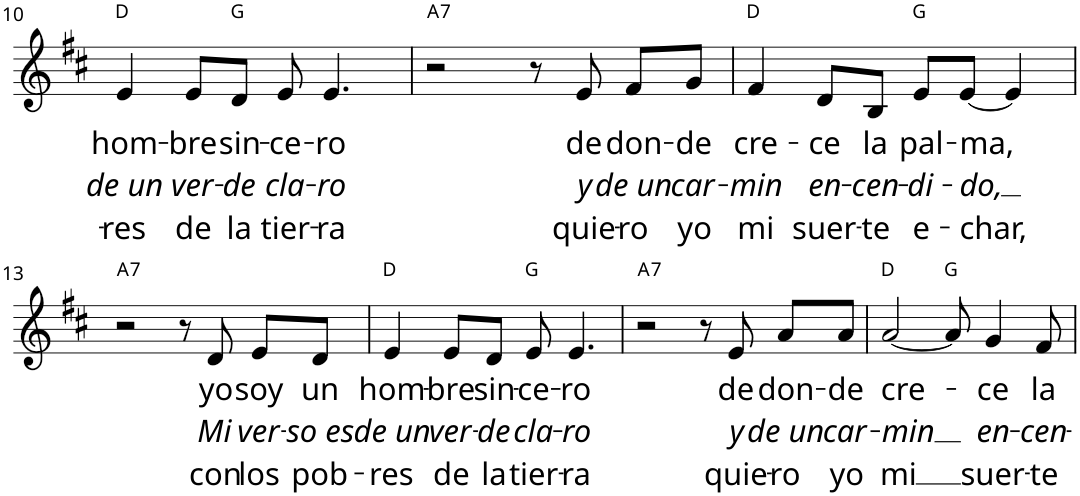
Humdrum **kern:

**kern	**text	**text	**text	**harte
*part1	*part1	*part1	*part1	*part1
*staff1	*staff1	*staff1	*staff1	*
!!LO:PB:g=z
*clefG2	*	*	*	*
*k[f#c#]	*	*	*	*
*D:	*	*	*	*
*M4/4	*	*	*	*
*met(c)	*	*	*	*
=10	=10	=10	=10	=10
!	!LO:LY:b	!LO:LY:b	!LO:LY:b	!
4e/	hom-	de un	-res	D:maj
!	!LO:LY:b	!LO:LY:b	!LO:LY:b	!
8e/L	-bre	ver-	de	.
!	!LO:LY:b	!LO:LY:b	!LO:LY:b	!
8d/J	sin-	-de	la	G:maj
!	!LO:LY:b	!LO:LY:b	!LO:LY:b	!
8e/	-ce-	cla-	tier-	.
!	!LO:LY:b	!LO:LY:b	!LO:LY:b	!
4.e/	-ro	-ro	-ra	.
=11	=11	=11	=11	=11
!	!	!	!	!LO:H:kt=7
2r	.	.	.	A:7
8r	.	.	.	.
!	!LO:LY:b	!LO:LY:b	!LO:LY:b	!
8e/	de	y	quie-	.
!	!LO:LY:b	!LO:LY:b	!LO:LY:b	!
8f#/L	don-	de un	-ro	.
!	!LO:LY:b	!LO:LY:b	!LO:LY:b	!
8g/J	-de	car-	yo	.
=12	=12	=12	=12	=12
!	!LO:LY:b	!LO:LY:b	!LO:LY:b	!
4f#/	cre-	-min	mi	D:maj
!	!LO:LY:b	!LO:LY:b	!LO:LY:b	!
8d/L	-ce	en-	suer-	.
!	!LO:LY:b	!LO:LY:b	!LO:LY:b	!
8B/J	la	-cen-	-te	.
!	!LO:LY:b	!LO:LY:b	!LO:LY:b	!
8e/L	pal-	-di-	e-	G:maj
!	!LO:LY:b	!LO:LY:b	!LO:LY:b	!
[8e/J	-ma,	-do,	-char,	.
4e/]	.	.	.	.
!!LO:LB:g=z
=13	=13	=13	=13	=13
!	!	!	!	!LO:H:kt=7
2r	.	.	.	A:7
8r	.	.	.	.
!	!LO:LY:b	!LO:LY:b	!LO:LY:b	!
8d/	yo	Mi	con	.
!	!LO:LY:b	!LO:LY:b	!LO:LY:b	!
8e/L	soy	ver-	los	.
!	!LO:LY:b	!LO:LY:b	!LO:LY:b	!
8d/J	un	-so es	pob-	.
=14	=14	=14	=14	=14
!	!LO:LY:b	!LO:LY:b	!LO:LY:b	!
4e/	hom-	de un	-res	D:maj
!	!LO:LY:b	!LO:LY:b	!LO:LY:b	!
8e/L	-bre	ver-	de	.
!	!LO:LY:b	!LO:LY:b	!LO:LY:b	!
8d/J	sin-	-de	la	.
!	!LO:LY:b	!LO:LY:b	!LO:LY:b	!
8e/	-ce-	cla-	tier-	G:maj
!	!LO:LY:b	!LO:LY:b	!LO:LY:b	!
4.e/	-ro	-ro	-ra	.
=15	=15	=15	=15	=15
!	!	!	!	!LO:H:kt=7
2r	.	.	.	A:7
8r	.	.	.	.
!	!LO:LY:b	!LO:LY:b	!LO:LY:b	!
8e/	de	y	quie-	.
!	!LO:LY:b	!LO:LY:b	!LO:LY:b	!
8a/L	don-	de un	-ro	.
!	!LO:LY:b	!LO:LY:b	!LO:LY:b	!
8a/J	-de	car-	yo	.
=16	=16	=16	=16	=16
!	!LO:LY:b	!LO:LY:b	!LO:LY:b	!
[2a/	cre-	-min	mi	D:maj
8a/]	.	.	.	G:maj
!	!LO:LY:b	!LO:LY:b	!LO:LY:b	!
4g/	-ce	en-	suer-	.
!	!LO:LY:b	!LO:LY:b	!LO:LY:b	!
8f#/	la	-cen-	-te	.
=	=	=	=	=
*-	*-	*-	*-	*-
